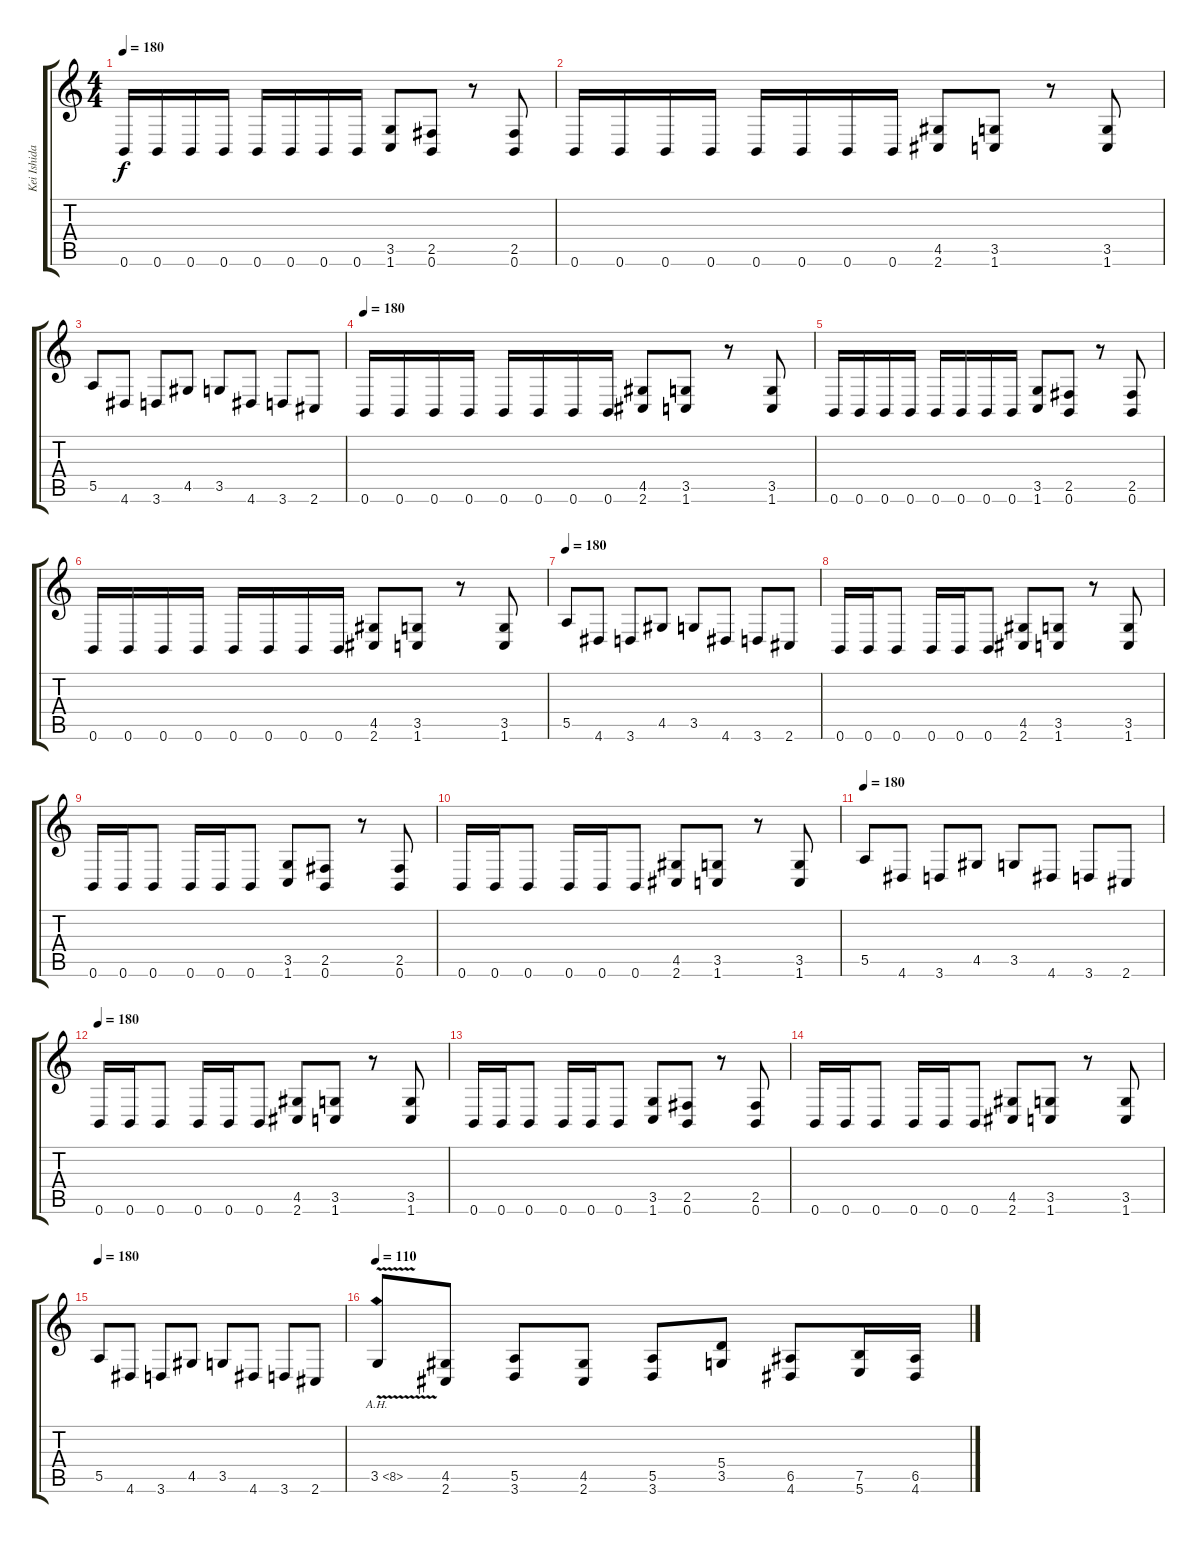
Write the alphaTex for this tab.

\track ("Kei Ishida" "Kei Ishida") {instrument distortionguitar}
\staff {score tabs}
\tuning (B3 Gb3 D3 A2 E2 B1) {hide}
\ts (4 4)
\tempo 180
\clef g2
\ks c
0.6.16{dy f} 0.6.16 0.6.16 0.6.16 0.6.16 0.6.16 0.6.16 0.6.16 (3.5 1.6).8 (2.5 0.6).8 r.8 (2.5 0.6).8 |
0.6.16 0.6.16 0.6.16 0.6.16 0.6.16 0.6.16 0.6.16 0.6.16 (4.5 2.6).8 (3.5 1.6).8 r.8 (3.5 1.6).8 |
5.5.8 4.6.8 3.6.8 4.5.8 3.5.8 4.6.8 3.6.8 2.6.8 |
\tempo 180
0.6.16 0.6.16 0.6.16 0.6.16 0.6.16 0.6.16 0.6.16 0.6.16 (4.5 2.6).8 (3.5 1.6).8 r.8 (3.5 1.6).8 |
0.6.16 0.6.16 0.6.16 0.6.16 0.6.16 0.6.16 0.6.16 0.6.16 (3.5 1.6).8 (2.5 0.6).8 r.8 (2.5 0.6).8 |
0.6.16 0.6.16 0.6.16 0.6.16 0.6.16 0.6.16 0.6.16 0.6.16 (4.5 2.6).8 (3.5 1.6).8 r.8 (3.5 1.6).8 |
\tempo 180
5.5.8 4.6.8 3.6.8 4.5.8 3.5.8 4.6.8 3.6.8 2.6.8 |
0.6.16 0.6.16 0.6.8 0.6.16 0.6.16 0.6.8 (4.5 2.6).8 (3.5 1.6).8 r.8 (3.5 1.6).8 |
0.6.16 0.6.16 0.6.8 0.6.16 0.6.16 0.6.8 (3.5 1.6).8 (2.5 0.6).8 r.8 (2.5 0.6).8 |
0.6.16 0.6.16 0.6.8 0.6.16 0.6.16 0.6.8 (4.5 2.6).8 (3.5 1.6).8 r.8 (3.5 1.6).8 |
\tempo 180
5.5.8 4.6.8 3.6.8 4.5.8 3.5.8 4.6.8 3.6.8 2.6.8 |
\tempo 180
0.6.16 0.6.16 0.6.8 0.6.16 0.6.16 0.6.8 (4.5 2.6).8 (3.5 1.6).8 r.8 (3.5 1.6).8 |
0.6.16 0.6.16 0.6.8 0.6.16 0.6.16 0.6.8 (3.5 1.6).8 (2.5 0.6).8 r.8 (2.5 0.6).8 |
0.6.16 0.6.16 0.6.8 0.6.16 0.6.16 0.6.8 (4.5 2.6).8 (3.5 1.6).8 r.8 (3.5 1.6).8 |
\tempo 180
5.5.8 4.6.8 3.6.8 4.5.8 3.5.8 4.6.8 3.6.8 2.6.8 |
\tempo 120
\tempo 110
3.5{ah 5 v}.8 (4.5 2.6).8 (5.5 3.6).8 (4.5 2.6).8 (5.5 3.6).8 (5.4 3.5).8 (6.5 4.6).8 (7.5 5.6).16 (6.5 4.6).16
